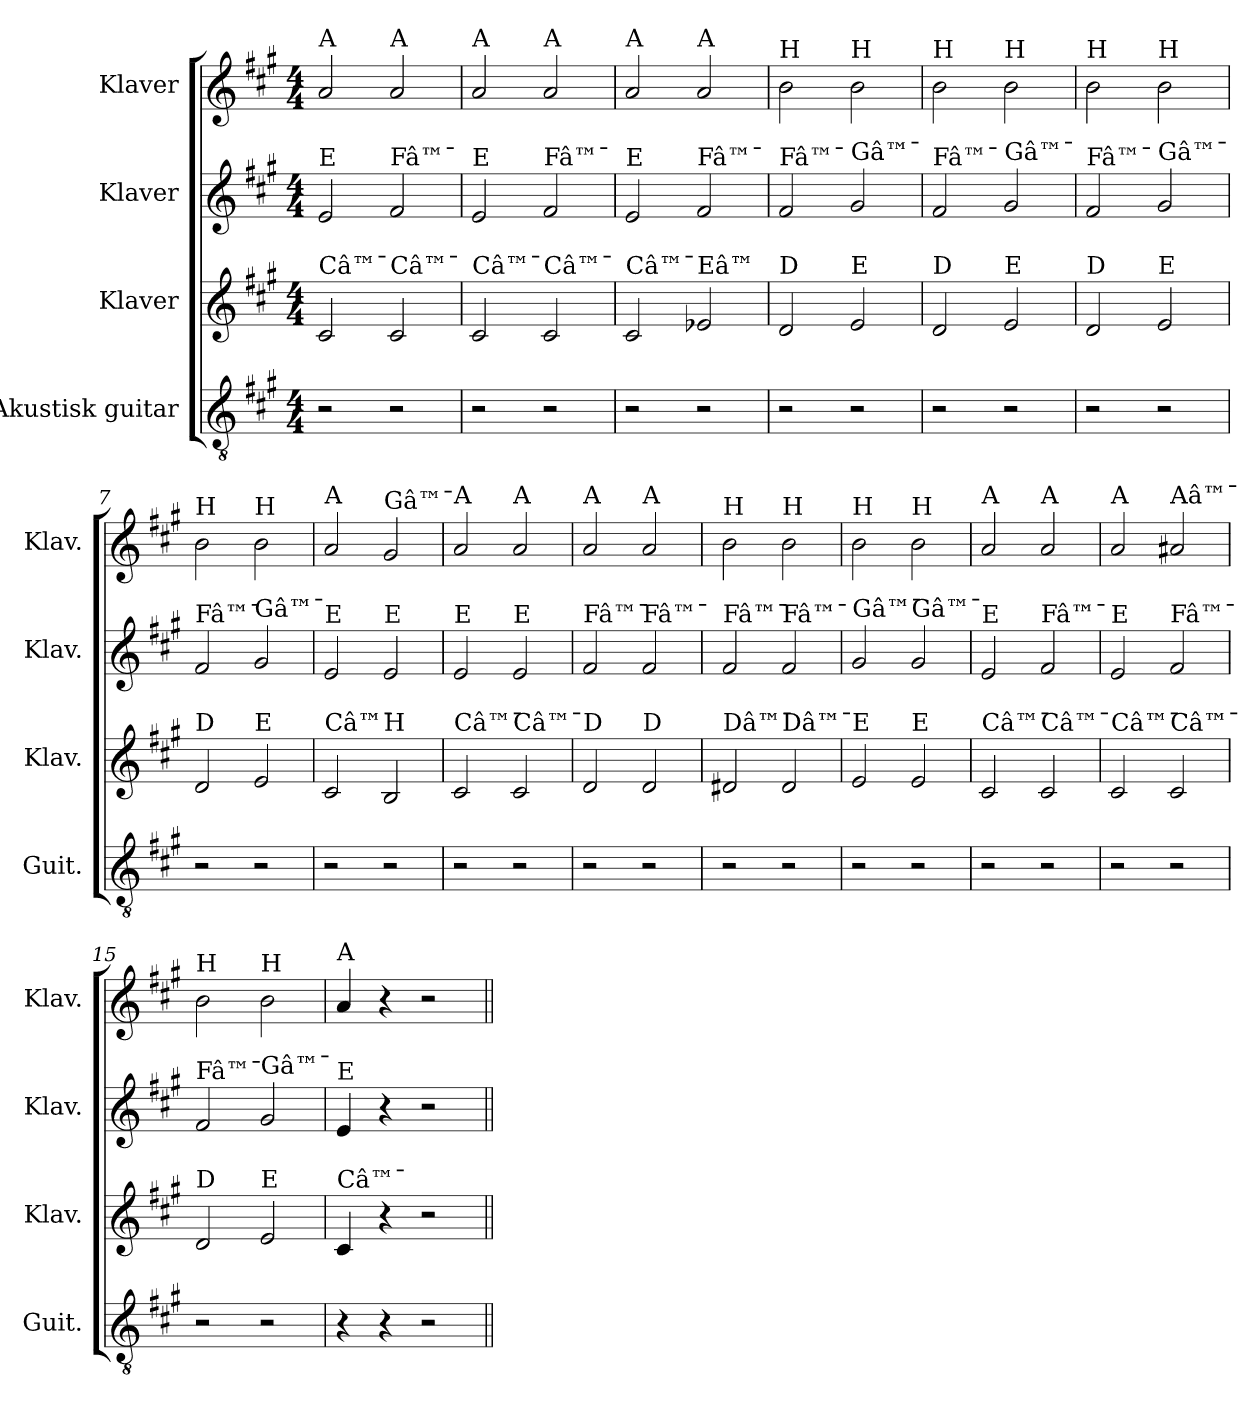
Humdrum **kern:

**kern	**kern	**kern	**kern
*part4	*part3	*part2	*part1
*staff4	*staff3	*staff2	*staff1
*I"Akustisk guitar	*I"Klaver	*I"Klaver	*I"Klaver
*I'Guit.	*I'Klav.	*I'Klav.	*I'Klav.
*clefGv2	*clefG2	*clefG2	*clefG2
*k[f#c#g#]	*k[f#c#g#]	*k[f#c#g#]	*k[f#c#g#]
*M4/4	*M4/4	*M4/4	*M4/4
=1	=1	=1	=1
!	!	!	!LO:TX:a:t=A
!	!	!LO:TX:a:t=E	!
!	!LO:TX:a:t=Câ™¯	!	!
2r	2c#/	2e/	2a/
!	!	!	!LO:TX:a:t=A
!	!	!LO:TX:a:t=Fâ™¯	!
!	!LO:TX:a:t=Câ™¯	!	!
2r	2c#/	2f#/	2a/
=2	=2	=2	=2
!	!	!	!LO:TX:a:t=A
!	!	!LO:TX:a:t=E	!
!	!LO:TX:a:t=Câ™¯	!	!
2r	2c#/	2e/	2a/
!	!	!	!LO:TX:a:t=A
!	!	!LO:TX:a:t=Fâ™¯	!
!	!LO:TX:a:t=Câ™¯	!	!
2r	2c#/	2f#/	2a/
=3	=3	=3	=3
!	!	!	!LO:TX:a:t=A
!	!	!LO:TX:a:t=E	!
!	!LO:TX:a:t=Câ™¯	!	!
2r	2c#/	2e/	2a/
!	!	!	!LO:TX:a:t=A
!	!	!LO:TX:a:t=Fâ™¯	!
!	!LO:TX:a:t=Eâ™­	!	!
2r	2e-X/	2f#/	2a/
=4	=4	=4	=4
!	!	!	!LO:TX:a:t=H
!	!	!LO:TX:a:t=Fâ™¯	!
!	!LO:TX:a:t=D	!	!
2r	2d/	2f#/	2b\
!	!	!	!LO:TX:a:t=H
!	!	!LO:TX:a:t=Gâ™¯	!
!	!LO:TX:a:t=E	!	!
2r	2e/	2g#/	2b\
=5	=5	=5	=5
!	!	!	!LO:TX:a:t=H
!	!	!LO:TX:a:t=Fâ™¯	!
!	!LO:TX:a:t=D	!	!
2r	2d/	2f#/	2b\
!	!	!	!LO:TX:a:t=H
!	!	!LO:TX:a:t=Gâ™¯	!
!	!LO:TX:a:t=E	!	!
2r	2e/	2g#/	2b\
=6	=6	=6	=6
!	!	!	!LO:TX:a:t=H
!	!	!LO:TX:a:t=Fâ™¯	!
!	!LO:TX:a:t=D	!	!
2r	2d/	2f#/	2b\
!	!	!	!LO:TX:a:t=H
!	!	!LO:TX:a:t=Gâ™¯	!
!	!LO:TX:a:t=E	!	!
2r	2e/	2g#/	2b\
=7	=7	=7	=7
!	!	!	!LO:TX:a:t=H
!	!	!LO:TX:a:t=Fâ™¯	!
!	!LO:TX:a:t=D	!	!
2r	2d/	2f#/	2b\
!	!	!	!LO:TX:a:t=H
!	!	!LO:TX:a:t=Gâ™¯	!
!	!LO:TX:a:t=E	!	!
2r	2e/	2g#/	2b\
=8	=8	=8	=8
!	!	!	!LO:TX:a:t=A
!	!	!LO:TX:a:t=E	!
!	!LO:TX:a:t=Câ™¯	!	!
2r	2c#/	2e/	2a/
!	!	!	!LO:TX:a:t=Gâ™¯
!	!	!LO:TX:a:t=E	!
!	!LO:TX:a:t=H	!	!
2r	2B/	2e/	2g#/
!!LO:LB:g=z
=9	=9	=9	=9
!	!	!	!LO:TX:a:t=A
!	!	!LO:TX:a:t=E	!
!	!LO:TX:a:t=Câ™¯	!	!
2r	2c#/	2e/	2a/
!	!	!	!LO:TX:a:t=A
!	!	!LO:TX:a:t=E	!
!	!LO:TX:a:t=Câ™¯	!	!
2r	2c#/	2e/	2a/
=10	=10	=10	=10
!	!	!	!LO:TX:a:t=A
!	!	!LO:TX:a:t=Fâ™¯	!
!	!LO:TX:a:t=D	!	!
2r	2d/	2f#/	2a/
!	!	!	!LO:TX:a:t=A
!	!	!LO:TX:a:t=Fâ™¯	!
!	!LO:TX:a:t=D	!	!
2r	2d/	2f#/	2a/
=11	=11	=11	=11
!	!	!	!LO:TX:a:t=H
!	!	!LO:TX:a:t=Fâ™¯	!
!	!LO:TX:a:t=Dâ™¯	!	!
2r	2d#X/	2f#/	2b\
!	!	!	!LO:TX:a:t=H
!	!	!LO:TX:a:t=Fâ™¯	!
!	!LO:TX:a:t=Dâ™¯	!	!
2r	2d#/	2f#/	2b\
=12	=12	=12	=12
!	!	!	!LO:TX:a:t=H
!	!	!LO:TX:a:t=Gâ™¯	!
!	!LO:TX:a:t=E	!	!
2r	2e/	2g#/	2b\
!	!	!	!LO:TX:a:t=H
!	!	!LO:TX:a:t=Gâ™¯	!
!	!LO:TX:a:t=E	!	!
2r	2e/	2g#/	2b\
=13	=13	=13	=13
!	!	!	!LO:TX:a:t=A
!	!	!LO:TX:a:t=E	!
!	!LO:TX:a:t=Câ™¯	!	!
2r	2c#/	2e/	2a/
!	!	!	!LO:TX:a:t=A
!	!	!LO:TX:a:t=Fâ™¯	!
!	!LO:TX:a:t=Câ™¯	!	!
2r	2c#/	2f#/	2a/
=14	=14	=14	=14
!	!	!	!LO:TX:a:t=A
!	!	!LO:TX:a:t=E	!
!	!LO:TX:a:t=Câ™¯	!	!
2r	2c#/	2e/	2a/
!	!	!	!LO:TX:a:t=Aâ™¯
!	!	!LO:TX:a:t=Fâ™¯	!
!	!LO:TX:a:t=Câ™¯	!	!
2r	2c#/	2f#/	2a#X/
=15	=15	=15	=15
!	!	!	!LO:TX:a:t=H
!	!	!LO:TX:a:t=Fâ™¯	!
!	!LO:TX:a:t=D	!	!
2r	2d/	2f#/	2b\
!	!	!	!LO:TX:a:t=H
!	!	!LO:TX:a:t=Gâ™¯	!
!	!LO:TX:a:t=E	!	!
2r	2e/	2g#/	2b\
=16	=16	=16	=16
!	!	!	!LO:TX:a:t=A
!	!	!LO:TX:a:t=E	!
!	!LO:TX:a:t=Câ™¯	!	!
4r	4c#/	4e/	4a/
4r	4r	4r	4r
2r	2r	2r	2r
=||	=||	=||	=||
*-	*-	*-	*-
